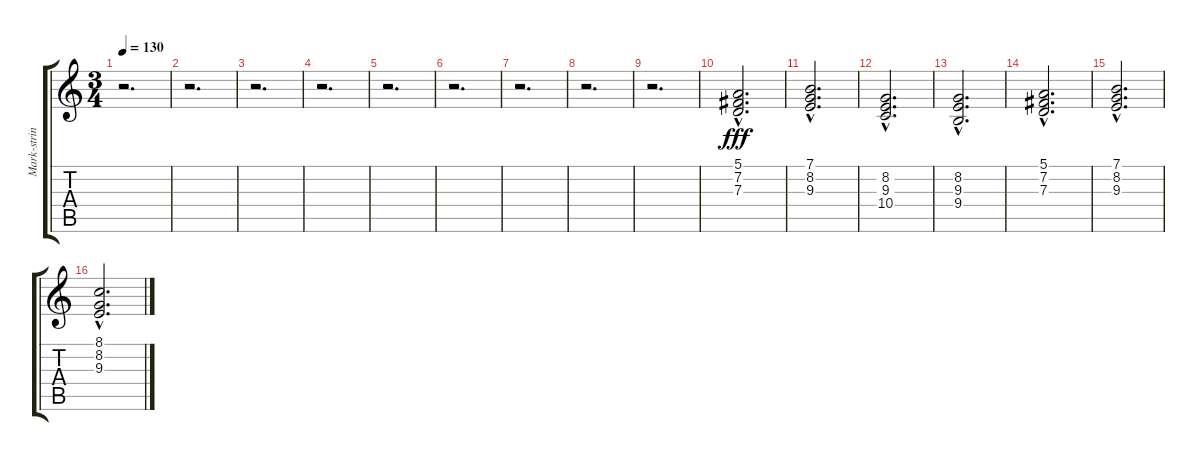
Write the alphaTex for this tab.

\track ("Mark-strings" "Mark-strin") {instrument synthstrings1}
\staff {score tabs}
\tuning (E4 B3 G3 D3 A2 E2) {hide}
\ts (3 4)
\tempo 130
\clef g2
\ks c
r.2{d dy fff} |
r.2{d} |
r.2{d} |
r.2{d} |
r.2{d} |
r.2{d} |
r.2{d} |
r.2{d} |
r.2{d} |
(5.1{hac} 7.2{hac} 7.3{hac}).2{d volume 16 balance 5 instrument synthstrings1} |
(7.1{hac} 8.2{hac} 9.3{hac}).2{d} |
(8.2{hac} 9.3{hac} 10.4{hac}).2{d} |
(8.2{hac} 9.3{hac} 9.4{hac}).2{d} |
(5.1{hac} 7.2{hac} 7.3{hac}).2{d} |
(7.1{hac} 8.2{hac} 9.3{hac}).2{d} |
(8.1{hac} 8.2{hac} 9.3{hac}).2{d}
